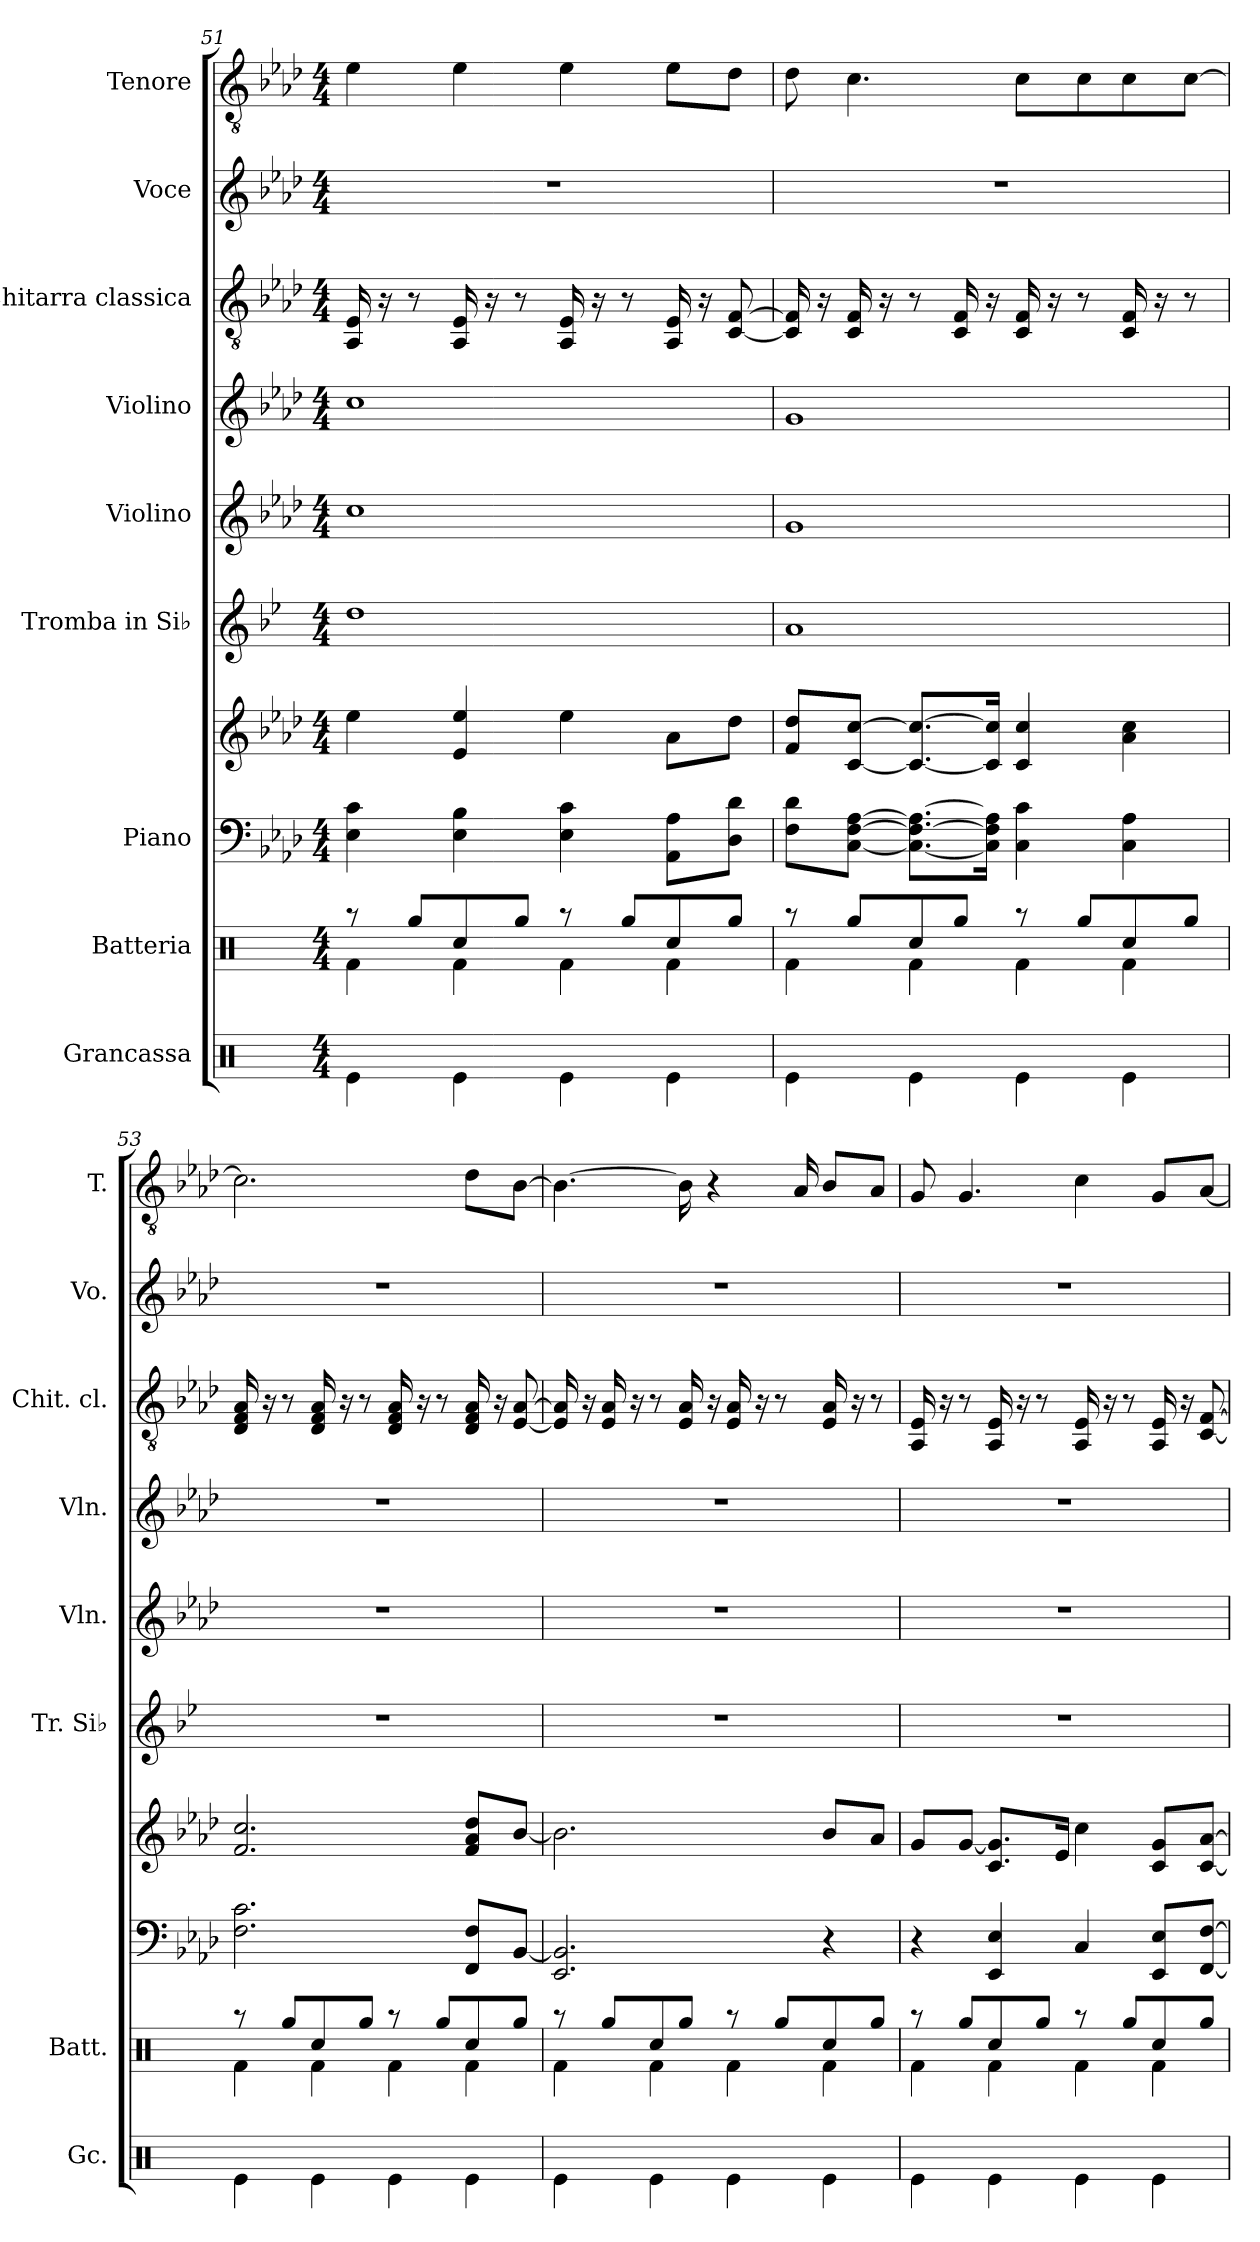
**kern	**kern	**kern	**kern	**kern	**kern	**kern	**kern	**kern	**kern
*part9	*part8	*part7	*part7	*part6	*part5	*part4	*part3	*part2	*part1
*staff10	*staff9	*staff8	*staff7	*staff6	*staff5	*staff4	*staff3	*staff2	*staff1
*I"Grancassa	*I"Batteria	*I"Piano	*	*I"Tromba in Si♭	*I"Violino	*I"Violino	*I"Chitarra classica	*I"Voce	*I"Tenore
*I'Gc.	*I'Batt.	*	*	*I'Tr. Si♭	*I'Vln.	*I'Vln.	*I'Chit. cl.	*I'Vo.	*I'T.
!!LO:PB:g=z
*clefX	*clefX	*clefF4	*clefG2	*clefG2	*clefG2	*clefG2	*clefGv2	*clefG2	*clefGv2
*	*	*	*	*ITrd1c2	*	*	*	*	*
*k[]	*k[]	*k[b-e-a-d-]	*k[b-e-a-d-]	*k[b-e-a-d-]	*k[b-e-a-d-]	*k[b-e-a-d-]	*k[b-e-a-d-]	*k[b-e-a-d-]	*k[b-e-a-d-]
*M4/4	*M4/4	*M4/4	*M4/4	*M4/4	*M4/4	*M4/4	*M4/4	*M4/4	*M4/4
=51	=51	=51	=51	=51	=51	=51	=51	=51	=51
*	*^	*	*	*	*	*	*	*	*
4Re\	8r	4Rf\	4E-\ 4c\	4ee-\	1cc	1cc	1cc	16AA-/ 16E-/	1r	4e-\
.	.	.	.	.	.	.	.	16r	.	.
.	8Rgg/L	.	.	.	.	.	.	8r	.	.
4Re\	8Rcc/	4Rf\	4E-\ 4B-\	4e-/ 4ee-/	.	.	.	16AA-/ 16E-/	.	4e-\
.	.	.	.	.	.	.	.	16r	.	.
.	8Rgg/J	.	.	.	.	.	.	8r	.	.
4Re\	8r	4Rf\	4E-\ 4c\	4ee-\	.	.	.	16AA-/ 16E-/	.	4e-\
.	.	.	.	.	.	.	.	16r	.	.
.	8Rgg/L	.	.	.	.	.	.	8r	.	.
4Re\	8Rcc/	4Rf\	8AA-\ 8A-\L	8a-\L	.	.	.	16AA-/ 16E-/	.	8e-\L
.	.	.	.	.	.	.	.	16r	.	.
.	8Rgg/J	.	8D-\ 8d-\J	8dd-\J	.	.	.	[8C/ [8F/	.	8d-\J
=52	=52	=52	=52	=52	=52	=52	=52	=52	=52	=52
4Re\	8r	4Rf\	8F\ 8d-\L	8f/ 8dd-/L	1g	1g	1g	16C/] 16F/]	1r	8d-\
.	.	.	.	.	.	.	.	16r	.	.
.	8Rgg/L	.	[8C\ [8F\ [8A-\J	[8c/ [8cc/J	.	.	.	16C/ 16F/	.	4.c\
.	.	.	.	.	.	.	.	16r	.	.
4Re\	8Rcc/	4Rf\	8.C\_ 8.F\_ 8.A-\_L	8.c/_ 8.cc/_L	.	.	.	8r	.	.
.	8Rgg/J	.	.	.	.	.	.	16C/ 16F/	.	.
.	.	.	16C\] 16F\] 16A-\]Jk	16c/] 16cc/]Jk	.	.	.	16r	.	.
4Re\	8r	4Rf\	4C\ 4c\	4c/ 4cc/	.	.	.	16C/ 16F/	.	8c\L
.	.	.	.	.	.	.	.	16r	.	.
.	8Rgg/L	.	.	.	.	.	.	8r	.	8c\
4Re\	8Rcc/	4Rf\	4C\ 4A-\	4a-\ 4cc\	.	.	.	16C/ 16F/	.	8c\
.	.	.	.	.	.	.	.	16r	.	.
.	8Rgg/J	.	.	.	.	.	.	8r	.	[8c\J
!!LO:PB:g=z
=53	=53	=53	=53	=53	=53	=53	=53	=53	=53	=53
4Re\	8r	4Rf\	2.F\ 2.c\	2.f/ 2.cc/	1r	1r	1r	16D-/ 16F/ 16A-/	1r	2.c\]
.	.	.	.	.	.	.	.	16r	.	.
.	8Rgg/L	.	.	.	.	.	.	8r	.	.
4Re\	8Rcc/	4Rf\	.	.	.	.	.	16D-/ 16F/ 16A-/	.	.
.	.	.	.	.	.	.	.	16r	.	.
.	8Rgg/J	.	.	.	.	.	.	8r	.	.
4Re\	8r	4Rf\	.	.	.	.	.	16D-/ 16F/ 16A-/	.	.
.	.	.	.	.	.	.	.	16r	.	.
.	8Rgg/L	.	.	.	.	.	.	8r	.	.
4Re\	8Rcc/	4Rf\	8FF/ 8F/L	8f/ 8a-/ 8dd-/L	.	.	.	16D-/ 16F/ 16A-/	.	8d-\L
.	.	.	.	.	.	.	.	16r	.	.
.	8Rgg/J	.	[8BB-/J	[8b-/J	.	.	.	[8E-/ [8A-/	.	[8B-\J
=54	=54	=54	=54	=54	=54	=54	=54	=54	=54	=54
4Re\	8r	4Rf\	2.EE-/ 2.BB-/]	2.b-\]	1r	1r	1r	16E-/] 16A-/]	1r	4.B-\_
.	.	.	.	.	.	.	.	16r	.	.
.	8Rgg/L	.	.	.	.	.	.	16E-/ 16A-/	.	.
.	.	.	.	.	.	.	.	16r	.	.
4Re\	8Rcc/	4Rf\	.	.	.	.	.	8r	.	.
.	8Rgg/J	.	.	.	.	.	.	16E-/ 16A-/	.	16B-\]
.	.	.	.	.	.	.	.	16r	.	4r
4Re\	8r	4Rf\	.	.	.	.	.	16E-/ 16A-/	.	.
.	.	.	.	.	.	.	.	16r	.	.
.	8Rgg/L	.	.	.	.	.	.	8r	.	.
.	.	.	.	.	.	.	.	.	.	16A-/
4Re\	8Rcc/	4Rf\	4r	8b-/L	.	.	.	16E-/ 16A-/	.	8B-/L
.	.	.	.	.	.	.	.	16r	.	.
.	8Rgg/J	.	.	8a-/J	.	.	.	8r	.	8A-/J
!!LO:PB:g=z
=55	=55	=55	=55	=55	=55	=55	=55	=55	=55	=55
4Re\	8r	4Rf\	4r	8g/L	1r	1r	1r	16AA-/ 16E-/	1r	8G/
.	.	.	.	.	.	.	.	16r	.	.
.	8Rgg/L	.	.	[8g/J	.	.	.	8r	.	4.G/
4Re\	8Rcc/	4Rf\	4EE-/ 4E-/	8.c/ 8.g/]L	.	.	.	16AA-/ 16E-/	.	.
.	.	.	.	.	.	.	.	16r	.	.
.	8Rgg/J	.	.	.	.	.	.	8r	.	.
.	.	.	.	16e-/Jk	.	.	.	.	.	.
4Re\	8r	4Rf\	4C/	4cc\	.	.	.	16AA-/ 16E-/	.	4c\
.	.	.	.	.	.	.	.	16r	.	.
.	8Rgg/L	.	.	.	.	.	.	8r	.	.
4Re\	8Rcc/	4Rf\	8EE-/ 8E-/L	8c/ 8g/L	.	.	.	16AA-/ 16E-/	.	8G/L
.	.	.	.	.	.	.	.	16r	.	.
.	8Rgg/J	.	[8FF/ [8F/J	[8c/ [8a-/J	.	.	.	[8C/ [8F/	.	[8A-/J
*	*v	*v	*	*	*	*	*	*	*	*
=	=	=	=	=	=	=	=	=	=
*-	*-	*-	*-	*-	*-	*-	*-	*-	*-
